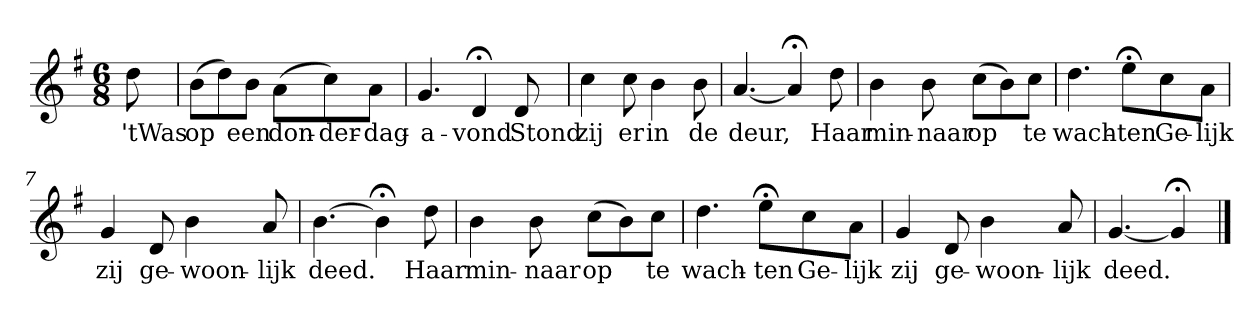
**kern	**text
*part1	*part1
*staff1	*staff1
*k[f#]	*
*G:	*
*M6/8	*
*MM120	*
=	=
8dd	'tWas
=1	=1
(8bL	op
8dd)	.
8bJ	een
(8aL	don-
8cc)	-der-
8aJ	-dag-
=2	=2
4.g	-a-
4d;<	-vond
8d	Stond
=3	=3
4cc	zij
8cc	er
4b	in
8b	de
=4	=4
[4.a	deur,
4a;<]	.
8dd	Haar
=5	=5
4b	min-
8b	-naar
(8ccL	op
8b)	.
8ccJ	te
=6	=6
4.dd	wach-
8ee;<L	-ten
8cc	Ge-
8aJ	-lijk
=7	=7
4g	zij
8d	ge-
4b	-woon-
8a	-lijk
=8	=8
[4.b	deed.
4b;<]	.
8dd	Haar
=9	=9
4b	min-
8b	-naar
(8ccL	op
8b)	.
8ccJ	te
=10	=10
4.dd	wach-
8ee;<L	-ten
8cc	Ge-
8aJ	-lijk
=11	=11
4g	zij
8d	ge-
4b	-woon-
8a	-lijk
=12	=12
[4.g	deed.
4g;<]	.
==	==
*-	*-
